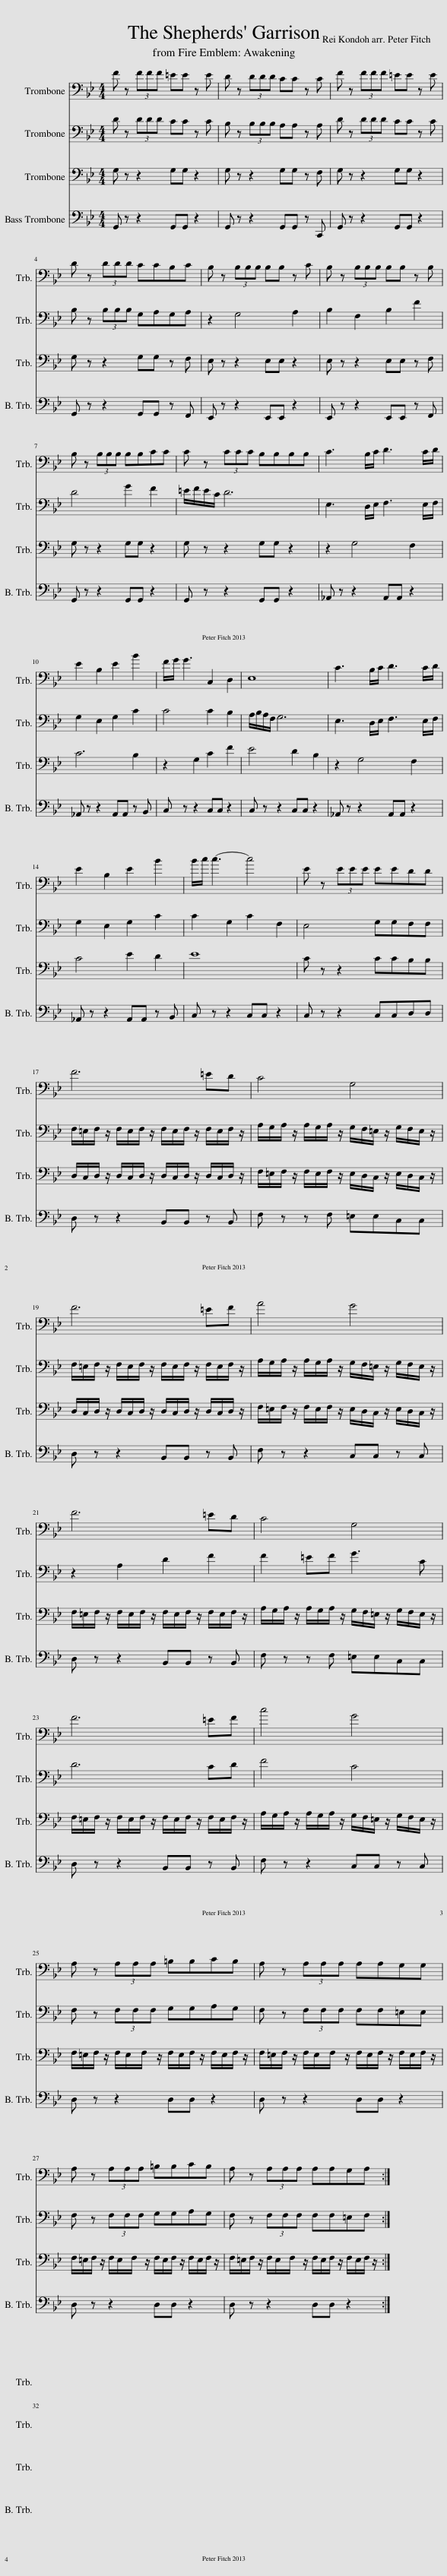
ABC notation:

X:1
%%score 1 2 3 4
L:1/8
M:4/4
I:linebreak $
K:Bb
V:1 bass
V:2 bass
V:3 bass
V:4 bass
V:1
 F z (3FFF =EE z E | D z (3DDD CC z C | F z (3FFF =EE z E |$ D z (3DDD CCB,C | B, z (3B,B,B, B,B, z C | %5
 B, z (3B,B,B, B,B, z B, |$ B, z (3B,B,B, B,B,CC | C z (3CCC B,B,B,B, | C3 B,/C/ D3 C/D/ |$ E2 B,2 E2 B2 | %10
 F/G/ G3 C,2 D,2 | E,8 | C3 B,/C/ D3 C/D/ |$ E2 B,2 E2 B2 | B/c/ c3- c4 | %15
 E z (3EEE EEDD |$ F6 =ED | C4 G,4 |$ F6 =EF | A4 G4 |$ %20
 F6 =ED | C4 G,4 |$ F6 =EF | c4 G4 |$ A, z (3A,A,A, =B,B,CB, | %25
 A, z (3A,A,A, A,A,G,G, |$ A, z (3A,A,A, =B,B,CB, | A, z (3A,A,A, A,A,G,A, :| z8 | z8 | %30
 z8 |$ z8 |] %32
V:2
 D z (3DDD CC z C | B, z (3B,B,B, A,A, z A, | D z (3DDD CC z C |$ B, z (3B,B,B, G,A,G,A, | z2 G,4 A,2 | %5
 B,2 F,2 B,2 F2 |$ D4 G2 F2 | =E/F/E/C/ D6 | E,3 D,/E,/ F,3 E,/F,/ |$ G,2 E,2 G,2 C2 | %10
 C4 C2 B,2 | A,/B,/A,/F,/ G,6 | E,3 D,/E,/ F,3 E,/F,/ |$ G,2 E,2 G,2 C2 | C2 G,2 C2 F,2 | %15
 E,4 G,G,F,F, |$ F,/=E,/F,/ z/ F,/E,/F,/ z/ F,/E,/F,/ z/ F,/E,/F,/ z/ | A,/G,/A,/ z/ A,/G,/A,/ z/ G,/F,/=E,/ z/ G,/F,/E,/ z/ |$ F,/=E,/F,/ z/ F,/E,/F,/ z/ F,/E,/F,/ z/ F,/E,/F,/ z/ | A,/G,/A,/ z/ A,/G,/A,/ z/ G,/F,/=E,/ z/ G,/F,/E,/ z/ |$ %20
 z2 A,2 D2 F2 | F2 =EF G3 C |$ D6 CD | F4 C4 |$ F, z (3F,F,F, G,G,A,G, | %25
 F, z (3F,F,F, F,F,=E,E, |$ F, z (3F,F,F, G,G,A,G, | F, z (3F,F,F, F,F,=E,F, :| z8 | z8 | %30
 z8 |$ z8 |] %32
V:3
 G, z z2 G,G, z2 | G, z z2 G,G, z F, | G, z z2 G,G, z2 |$ G, z z2 G,G, z F, | E, z z2 E,E, z2 | %5
 E, z z2 E,E, z F, |$ G, z z2 G,G, z2 | G, z z2 G,G, z2 | z2 G,4 F,2 |$ C6 B,2 | %10
 z2 G,2 C2 F2 | E4 D2 B,2 | z2 G,4 F,2 |$ C4 E2 D2 | E8 | %15
 C z z2 CCB,B, |$ D,/C,/D,/ z/ D,/C,/D,/ z/ D,/C,/D,/ z/ D,/C,/D,/ z/ | F,/=E,/F,/ z/ F,/E,/F,/ z/ E,/D,/C,/ z/ E,/D,/C,/ z/ |$ D,/C,/D,/ z/ D,/C,/D,/ z/ D,/C,/D,/ z/ D,/C,/D,/ z/ | F,/=E,/F,/ z/ F,/E,/F,/ z/ E,/D,/C,/ z/ E,/D,/C,/ z/ |$ %20
 F,/=E,/F,/ z/ F,/E,/F,/ z/ F,/E,/F,/ z/ F,/E,/F,/ z/ | A,/G,/A,/ z/ A,/G,/A,/ z/ G,/F,/=E,/ z/ G,/F,/E,/ z/ |$ F,/=E,/F,/ z/ F,/E,/F,/ z/ F,/E,/F,/ z/ F,/E,/F,/ z/ | A,/G,/A,/ z/ A,/G,/A,/ z/ G,/F,/=E,/ z/ G,/F,/E,/ z/ |$ F,/=E,/F,/ z/ F,/E,/F,/ z/ F,/E,/F,/ z/ F,/E,/F,/ z/ | %25
 F,/=E,/F,/ z/ F,/E,/F,/ z/ F,/E,/F,/ z/ F,/E,/F,/ z/ |$ F,/=E,/F,/ z/ F,/E,/F,/ z/ F,/E,/F,/ z/ F,/E,/F,/ z/ | F,/=E,/F,/ z/ F,/E,/F,/ z/ F,/E,/F,/ z/ F,/E,/F,/ z/ :| z8 | z8 | %30
 z8 |$ z8 |] %32
V:4
 G,, z z2 G,,G,, z2 | G,, z z2 G,,G,, z C,, | G,, z z2 G,,G,, z2 |$ G,, z z2 G,,G,, z F,, | E,, z z2 E,,E,, z2 | %5
 E,, z z2 E,,E,, z F,, |$ G,, z z2 G,,G,, z2 | G,, z z2 G,,G,, z2 | _A,, z z2 A,,A,, z2 |$ _A,, z z2 A,,A,, z B,, | %10
 C, z z2 C,C, z2 | C, z z2 C,C, z2 | _A,, z z2 A,,A,, z2 |$ _A,, z z2 A,,A,, z B,, | C, z z2 C,C, z2 | %15
 C, z z2 C,C,D,D, |$ D, z z2 B,,B,, z B,, | F, z z F, =E,E,C,C, |$ D, z z2 B,,B,, z B,, | F, z z2 C,C, z C, |$ %20
 D, z z2 B,,B,, z B,, | F, z z F, =E,E,C,C, |$ D, z z2 B,,B,, z B,, | F, z z2 C,C, z C, |$ D, z z2 D,D, z2 | %25
 D, z z2 D,D, z2 |$ D, z z2 D,D, z2 | D, z z2 D,D, z2 :| z8 | z8 | %30
 z8 |$ z8 |] %32
